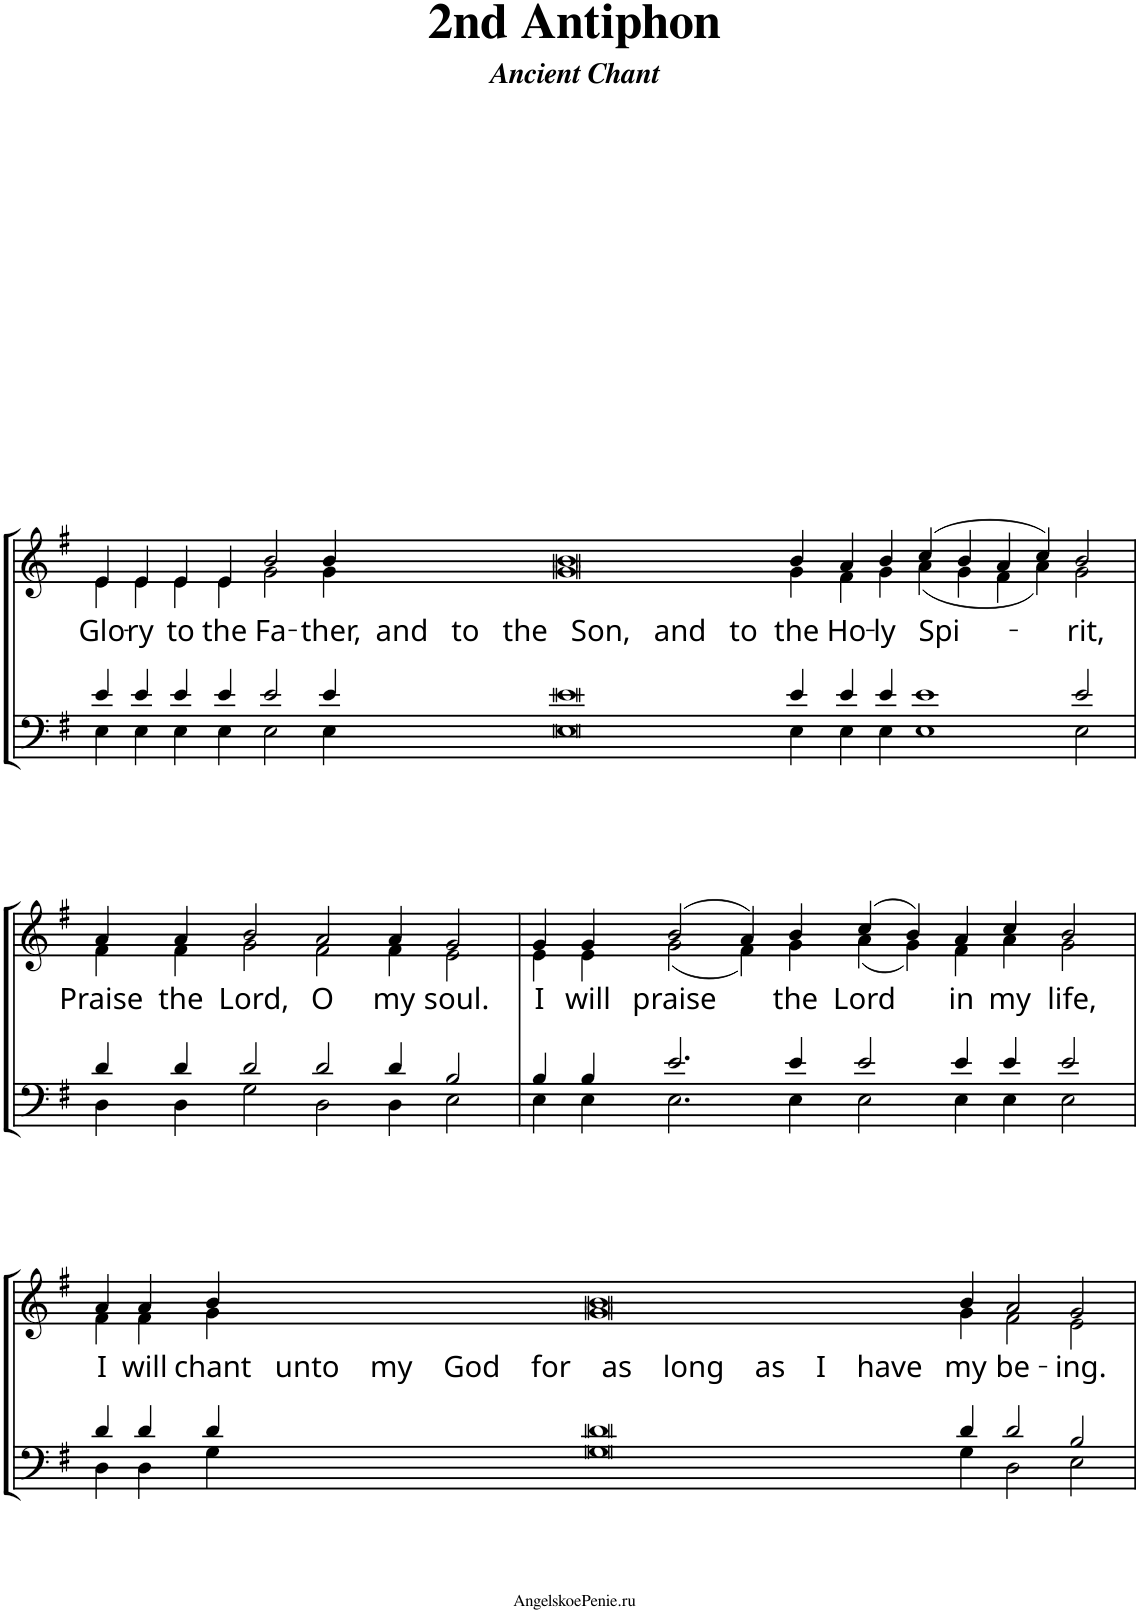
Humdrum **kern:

**kern	**kern	**text
*part1	*part1	*part1
*staff2	*staff1	*staff1
*I"Piano	*	*
*I'Pno.	*	*
*clefF4	*clefG2	*
*k[f#]	*k[f#]	*
*M63/4	*M63/4	*
=1	=1	=1
*^	*^	*
*	*^	*	*	*
!	!	!	!	!	!LO:LY:b
000ryy	4e/	4E\	4e/	4e\	Glo-
!	!	!	!	!	!LO:LY:b
.	4e/	4E\	4e/	4e\	-ry
!	!	!	!	!	!LO:LY:b
.	4e/	4E\	4e/	4e\	to
!	!	!	!	!	!LO:LY:b
.	4e/	4E\	4e/	4e\	the
!	!	!	!	!	!LO:LY:b
.	2e/	2E\	2b/	2g\	Fa-
!	!	!	!	!	!LO:LY:b
.	4e/	4E\	4b/	4g\	-ther,
!	!	!	!	!	!LO:LY:b
.	4e	4E	4b	4g	and to the Son, and to
!	!	!	!	!	!LO:LY:b
.	4e/	4E\	4b/	4g\	the
!	!	!	!	!	!LO:LY:b
.	4e/	4E\	4a/	4f#\	Ho-
!	!	!	!	!	!LO:LY:b
.	4e/	4E\	4b/	4g\	-ly
!	!	!	!	!	!LO:LY:b
.	1e	1E	(4cc/	(4a\	Spi-
.	.	.	4b/	4g\	.
.	.	.	4a/	4f#\	.
.	.	.	4cc/)	4a\)	.
!	!	!	!	!	!LO:LY:b
.	2e/	2E\	2b/	2g\	-rit,
.	1ryy	1ryy	000ryy	000ryy	.
.	1ryy	1ryy	.	.	.
.	1ryy	1ryy	.	.	.
.	1ryy	1ryy	.	.	.
4%31ryy	.	.	.	.	.
.	2%15ryy	2%15ryy	.	.	.
.	.	.	2%7ryy	2%7ryy	.
!!LO:LB:g=z	!!
=2	=2	=2	=2	=2	=2
!	!	!	!	!	!LO:LY:b
000ryy	4d/	4D\	4a/	4f#\	Praise
!	!	!	!	!	!LO:LY:b
.	4d/	4D\	4a/	4f#\	the
!	!	!	!	!	!LO:LY:b
.	2d/	2G\	2b/	2g\	Lord,
!	!	!	!	!	!LO:LY:b
.	2d/	2D\	2a/	2f#\	O
!	!	!	!	!	!LO:LY:b
.	4d/	4D\	4a/	4f#\	my
!	!	!	!	!	!LO:LY:b
.	2B/	2E\	2g/	2e\	soul.
.	1ryy	1ryy	000ryy	000ryy	.
.	1ryy	1ryy	.	.	.
.	1ryy	1ryy	.	.	.
.	1ryy	1ryy	.	.	.
.	1ryy	1ryy	.	.	.
.	1ryy	1ryy	.	.	.
4%31ryy	.	.	.	.	.
.	2%15ryy	2%15ryy	.	.	.
.	.	.	00ryy	00ryy	.
.	.	.	1.ryy	1.ryy	.
=3	=3	=3	=3	=3	=3
!	!	!	!	!	!LO:LY:b
000ryy	4B/	4E\	4g/	4e\	I
!	!	!	!	!	!LO:LY:b
.	4B/	4E\	4g/	4e\	will
!	!	!	!	!	!LO:LY:b
.	2.e/	2.E\	(2b/	(2g\	praise
.	.	.	4a/)	4f#\)	.
!	!	!	!	!	!LO:LY:b
.	4e/	4E\	4b/	4g\	the
!	!	!	!	!	!LO:LY:b
.	2e/	2E\	(4cc/	(4a\	Lord
.	.	.	4b/)	4g\)	.
!	!	!	!	!	!LO:LY:b
.	4e/	4E\	4a/	4f#\	in
!	!	!	!	!	!LO:LY:b
.	4e/	4E\	4cc/	4a\	my
!	!	!	!	!	!LO:LY:b
.	2e/	2E\	2b/	2g\	life,
.	1ryy	1ryy	000ryy	000ryy	.
.	1ryy	1ryy	.	.	.
.	1ryy	1ryy	.	.	.
.	1ryy	1ryy	.	.	.
.	1ryy	1ryy	.	.	.
4%31ryy	1ryy	1ryy	.	.	.
.	1ryy	1ryy	.	.	.
.	1ryy	1ryy	.	.	.
.	1ryy	1ryy	00ryy	00ryy	.
.	4%15ryy	4%15ryy	.	.	.
.	.	.	2.ryy	2.ryy	.
!!LO:LB:g=z	!!
=4	=4	=4	=4	=4	=4
!	!	!	!	!	!LO:LY:b
000ryy	4d/	4D\	4a/	4f#\	I
!	!	!	!	!	!LO:LY:b
.	4d/	4D\	4a/	4f#\	will
!	!	!	!	!	!LO:LY:b
.	4d/	4G\	4b/	4g\	chant
!	!	!	!	!	!LO:LY:b
.	4d	4G	4b	4g	unto my God for as long as I have
!	!	!	!	!	!LO:LY:b
.	4d/	4G\	4b/	4g\	my
!	!	!	!	!	!LO:LY:b
.	2d/	2D\	2a/	2f#\	be-
!	!	!	!	!	!LO:LY:b
.	2B/	2E\	2g/	2e\	-ing.
.	1ryy	1ryy	000ryy	000ryy	.
.	1ryy	1ryy	.	.	.
.	1ryy	1ryy	.	.	.
.	1ryy	1ryy	.	.	.
.	1ryy	1ryy	.	.	.
.	1ryy	1ryy	.	.	.
4%31ryy	.	.	.	.	.
.	2%15ryy	2%15ryy	.	.	.
.	.	.	00ryy	00ryy	.
.	.	.	1.ryy	1.ryy	.
*v	*v	*v	*	*	*
*	*v	*v	*
=	=	=
*-	*-	*-
